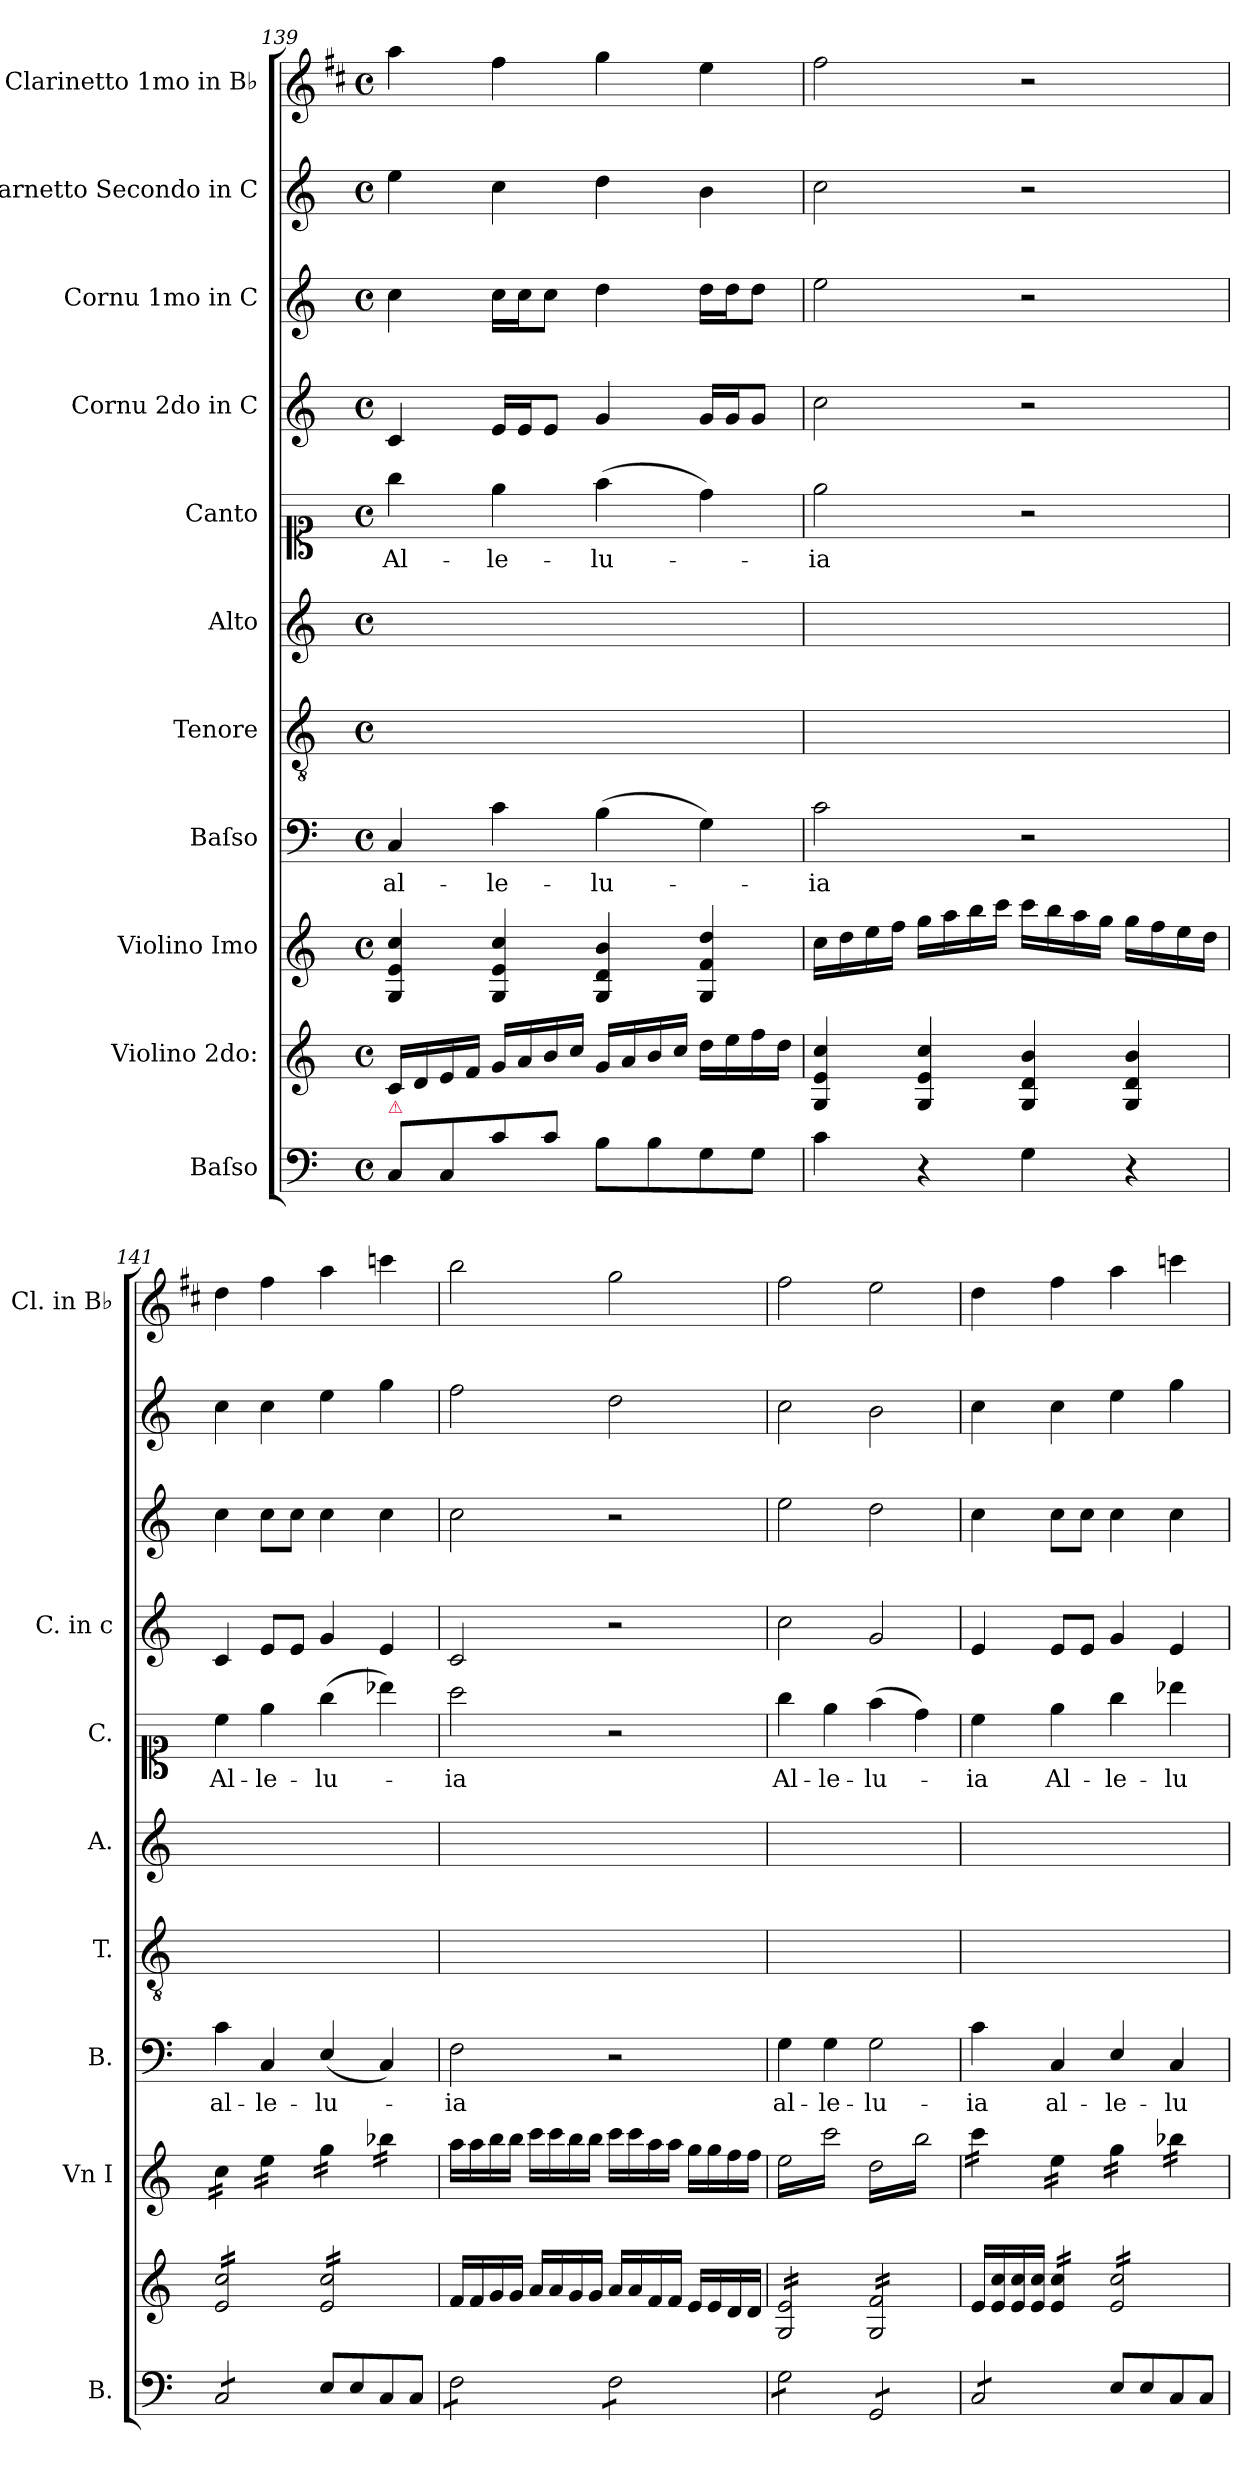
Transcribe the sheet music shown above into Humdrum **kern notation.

**kern	**kern	**kern	**kern	**text	**kern	**kern	**kern	**text	**kern	**kern	**kern	**kern
*part11	*part10	*part9	*part8	*part8	*part7	*part6	*part5	*part5	*part4	*part3	*part2	*part1
*staff11	*staff10	*staff9	*staff8	*staff8	*staff7	*staff6	*staff5	*staff5	*staff4	*staff3	*staff2	*staff1
*I"Baſso	*I"Violino 2do:	*I"Violino Imo	*I"Baſso	*	*I"Tenore	*I"Alto	*I"Canto	*	*I"Cornu 2do in C	*I"Cornu 1mo in C	*I"Clarnetto Secondo in C	*I"Clarinetto 1mo in B♭
*I'B.	*	*I'Vn I	*I'B.	*	*I'T.	*I'A.	*I'C.	*	*I'C. in c	*	*	*I'Cl. in B♭
*clefF4	*clefG2	*clefG2	*clefF4	*	*clefGv2	*clefG2	*clefC1	*	*clefG2	*clefG2	*clefG2	*clefG2
*	*	*	*	*	*	*	*	*	*	*	*	*ITrd1c2
*k[]	*k[]	*k[]	*k[]	*	*k[]	*k[]	*k[]	*	*k[]	*k[]	*k[]	*k[]
*C:	*C:	*C:	*C:	*	*C:	*C:	*C:	*	*C:	*C:	*C:	*C:
*M4/4	*M4/4	*M4/4	*M4/4	*	*M4/4	*M4/4	*M4/4	*	*M4/4	*M4/4	*M4/4	*M4/4
*met(c)	*met(c)	*met(c)	*met(c)	*	*met(c)	*met(c)	*met(c)	*	*met(c)	*met(c)	*met(c)	*met(c)
=139	=139	=139	=139	=139	=139	=139	=139	=139	=139	=139	=139	=139
!LO:TX:a:color=crimson:t=⚠	!	!	!	!	!	!	!	!	!	!	!	!
8C/L	16c/LL	4G/ 4e/ 4cc/	4C/	al-	1ryy	1ryy	4gg\	Al-	4c/	4cc\	4ee\	4gg\
.	16d/	.	.	.	.	.	.	.	.	.	.	.
8C/	16e/	.	.	.	.	.	.	.	.	.	.	.
.	16f/JJ	.	.	.	.	.	.	.	.	.	.	.
8c\	16g/LL	4G/ 4e/ 4cc/	4c\	-le-	.	.	4ee\	-le-	16e/LL	16cc\LL	4cc\	4ee\
.	16a/	.	.	.	.	.	.	.	16e/J	16cc\J	.	.
8c\J	16b/	.	.	.	.	.	.	.	8e/J	8cc\J	.	.
.	16cc/JJ	.	.	.	.	.	.	.	.	.	.	.
8B\L	16g/LL	4G/ 4d/ 4b/	(4B\	-lu-	.	.	(4ff\	-lu-	4g/	4dd\	4dd\	4ff\
.	16a/	.	.	.	.	.	.	.	.	.	.	.
8B\	16b/	.	.	.	.	.	.	.	.	.	.	.
.	16cc/JJ	.	.	.	.	.	.	.	.	.	.	.
8G\	16dd\LL	4G/ 4f/ 4dd/	4G\)	.	.	.	4dd\)	.	16g/LL	16dd\LL	4b\	4dd\
.	16ee\	.	.	.	.	.	.	.	16g/J	16dd\J	.	.
8G\J	16ff\	.	.	.	.	.	.	.	8g/J	8dd\J	.	.
.	16dd\JJ	.	.	.	.	.	.	.	.	.	.	.
=140	=140	=140	=140	=140	=140	=140	=140	=140	=140	=140	=140	=140
4c\	4G/ 4e/ 4cc/	16cc\LL	2c\	-ia	1ryy	1ryy	2ee\	-ia	2cc\	2ee\	2cc\	2ee\
.	.	16dd\	.	.	.	.	.	.	.	.	.	.
.	.	16ee\	.	.	.	.	.	.	.	.	.	.
.	.	16ff\JJ	.	.	.	.	.	.	.	.	.	.
4r	4G/ 4e/ 4cc/	16gg\LL	.	.	.	.	.	.	.	.	.	.
.	.	16aa\	.	.	.	.	.	.	.	.	.	.
.	.	16bb\	.	.	.	.	.	.	.	.	.	.
.	.	16ccc\JJ	.	.	.	.	.	.	.	.	.	.
4G\	4G/ 4d/ 4b/	16ccc\LL	2r	.	.	.	2r	.	2r	2r	2r	2r
.	.	16bb\	.	.	.	.	.	.	.	.	.	.
.	.	16aa\	.	.	.	.	.	.	.	.	.	.
.	.	16gg\JJ	.	.	.	.	.	.	.	.	.	.
4r	4G/ 4d/ 4b/	16gg\LL	.	.	.	.	.	.	.	.	.	.
.	.	16ff\	.	.	.	.	.	.	.	.	.	.
.	.	16ee\	.	.	.	.	.	.	.	.	.	.
.	.	16dd\JJ	.	.	.	.	.	.	.	.	.	.
=141	=141	=141	=141	=141	=141	=141	=141	=141	=141	=141	=141	=141
*tremolo	*	*	*	*	*	*	*	*	*	*	*	*
*	*tremolo	*	*	*	*	*	*	*	*	*	*	*
*	*	*tremolo	*	*	*	*	*	*	*	*	*	*
8C/L	16e/ 16cc/LL	16cc\LL	4c\	al-	1ryy	1ryy	4cc\	Al-	4c/	4cc\	4cc\	4cc\
.	16e/ 16cc/	16cc\	.	.	.	.	.	.	.	.	.	.
8C/	16e/ 16cc/	16cc\	.	.	.	.	.	.	.	.	.	.
.	16e/ 16cc/	16cc\JJ	.	.	.	.	.	.	.	.	.	.
8C/	16e/ 16cc/	16ee\LL	4C/	-le-	.	.	4ee\	-le-	8e/L	8cc\L	4cc\	4ee\
.	16e/ 16cc/	16ee\	.	.	.	.	.	.	.	.	.	.
8C/J	16e/ 16cc/	16ee\	.	.	.	.	.	.	8e/J	8cc\J	.	.
*Xtremolo	*	*	*	*	*	*	*	*	*	*	*	*
.	16e/ 16cc/JJ	16ee\JJ	.	.	.	.	.	.	.	.	.	.
8E/L	16e/ 16cc/LL	16gg\LL	(4E/	-lu-	.	.	(4gg\	-lu-	4g/	4cc\	4ee\	4gg\
.	16e/ 16cc/	16gg\	.	.	.	.	.	.	.	.	.	.
8E/	16e/ 16cc/	16gg\	.	.	.	.	.	.	.	.	.	.
.	16e/ 16cc/	16gg\JJ	.	.	.	.	.	.	.	.	.	.
8C/	16e/ 16cc/	16bb-X\LL	4C/)	.	.	.	4bb-X\)	.	4e/	4cc\	4gg\	4bb-X\
.	16e/ 16cc/	16bb-X\	.	.	.	.	.	.	.	.	.	.
8C/J	16e/ 16cc/	16bb-X\	.	.	.	.	.	.	.	.	.	.
.	16e/ 16cc/JJ	16bb-X\JJ	.	.	.	.	.	.	.	.	.	.
*	*	*Xtremolo	*	*	*	*	*	*	*	*	*	*
*	*Xtremolo	*	*	*	*	*	*	*	*	*	*	*
=142	=142	=142	=142	=142	=142	=142	=142	=142	=142	=142	=142	=142
*tremolo	*	*	*	*	*	*	*	*	*	*	*	*
8F\L	16f/LL	16aa\LL	2F\	-ia	1ryy	1ryy	2aa\	-ia	2c/	2cc\	2ff\	2aa\
.	16f/	16aa\	.	.	.	.	.	.	.	.	.	.
8F\	16g/	16bb\	.	.	.	.	.	.	.	.	.	.
.	16g/JJ	16bb\JJ	.	.	.	.	.	.	.	.	.	.
8F\	16a/LL	16ccc\LL	.	.	.	.	.	.	.	.	.	.
.	16a/	16ccc\	.	.	.	.	.	.	.	.	.	.
8F\J	16g/	16bb\	.	.	.	.	.	.	.	.	.	.
.	16g/JJ	16bb\JJ	.	.	.	.	.	.	.	.	.	.
8F\L	16a/LL	16ccc\LL	2r	.	.	.	2r	.	2r	2r	2dd\	2ff\
.	16a/	16ccc\	.	.	.	.	.	.	.	.	.	.
8F\	16f/	16aa\	.	.	.	.	.	.	.	.	.	.
.	16f/JJ	16aa\JJ	.	.	.	.	.	.	.	.	.	.
8F\	16e/LL	16gg\LL	.	.	.	.	.	.	.	.	.	.
.	16e/	16gg\	.	.	.	.	.	.	.	.	.	.
8F\J	16d/	16ff\	.	.	.	.	.	.	.	.	.	.
.	16d/JJ	16ff\JJ	.	.	.	.	.	.	.	.	.	.
=143	=143	=143	=143	=143	=143	=143	=143	=143	=143	=143	=143	=143
*	*tremolo	*	*	*	*	*	*	*	*	*	*	*
*	*	*tremolo	*	*	*	*	*	*	*	*	*	*
8G\L	16G/ 16e/LL	16ee\LL	4G\	al-	1ryy	1ryy	4gg\	Al-	2cc\	2ee\	2cc\	2ee\
.	16G/ 16e/	16ccc\	.	.	.	.	.	.	.	.	.	.
8G\	16G/ 16e/	16ee\	.	.	.	.	.	.	.	.	.	.
.	16G/ 16e/	16ccc\	.	.	.	.	.	.	.	.	.	.
8G\	16G/ 16e/	16ee\	4G\	-le-	.	.	4ee\	-le-	.	.	.	.
.	16G/ 16e/	16ccc\	.	.	.	.	.	.	.	.	.	.
8G\J	16G/ 16e/	16ee\	.	.	.	.	.	.	.	.	.	.
.	16G/ 16e/JJ	16ccc\JJ	.	.	.	.	.	.	.	.	.	.
8GG/L	16G/ 16f/LL	16dd\LL	2G\	-lu-	.	.	(4ff\	-lu-	2g/	2dd\	2b\	2dd\
.	16G/ 16f/	16bb\	.	.	.	.	.	.	.	.	.	.
8GG/	16G/ 16f/	16dd\	.	.	.	.	.	.	.	.	.	.
.	16G/ 16f/	16bb\	.	.	.	.	.	.	.	.	.	.
8GG/	16G/ 16f/	16dd\	.	.	.	.	4dd\)	.	.	.	.	.
.	16G/ 16f/	16bb\	.	.	.	.	.	.	.	.	.	.
8GG/J	16G/ 16f/	16dd\	.	.	.	.	.	.	.	.	.	.
.	16G/ 16f/JJ	16bb\JJ	.	.	.	.	.	.	.	.	.	.
*	*Xtremolo	*	*	*	*	*	*	*	*	*	*	*
=144	=144	=144	=144	=144	=144	=144	=144	=144	=144	=144	=144	=144
8C/L	16e/LL	16ccc\LL	4c\	-ia	1ryy	1ryy	4cc\	-ia	4e/	4cc\	4cc\	4cc\
.	16e/ 16cc/	16ccc\	.	.	.	.	.	.	.	.	.	.
8C/	16e/ 16cc/	16ccc\	.	.	.	.	.	.	.	.	.	.
.	16e/ 16cc/JJ	16ccc\JJ	.	.	.	.	.	.	.	.	.	.
*	*tremolo	*	*	*	*	*	*	*	*	*	*	*
8C/	16e/ 16cc/LL	16ee\LL	4C/	al-	.	.	4ee\	Al-	8e/L	8cc\L	4cc\	4ee\
.	16e/ 16cc/	16ee\	.	.	.	.	.	.	.	.	.	.
8C/J	16e/ 16cc/	16ee\	.	.	.	.	.	.	8e/J	8cc\J	.	.
*Xtremolo	*	*	*	*	*	*	*	*	*	*	*	*
.	16e/ 16cc/JJ	16ee\JJ	.	.	.	.	.	.	.	.	.	.
8E/L	16e/ 16cc/LL	16gg\LL	4E/	-le-	.	.	4gg\	-le-	4g/	4cc\	4ee\	4gg\
.	16e/ 16cc/	16gg\	.	.	.	.	.	.	.	.	.	.
8E/	16e/ 16cc/	16gg\	.	.	.	.	.	.	.	.	.	.
.	16e/ 16cc/	16gg\JJ	.	.	.	.	.	.	.	.	.	.
8C/	16e/ 16cc/	16bb-X\LL	4C/	-lu-	.	.	4bb-X\	-lu-	4e/	4cc\	4gg\	4bb-X\
.	16e/ 16cc/	16bb-X\	.	.	.	.	.	.	.	.	.	.
8C/J	16e/ 16cc/	16bb-X\	.	.	.	.	.	.	.	.	.	.
.	16e/ 16cc/JJ	16bb-X\JJ	.	.	.	.	.	.	.	.	.	.
*	*	*Xtremolo	*	*	*	*	*	*	*	*	*	*
*	*Xtremolo	*	*	*	*	*	*	*	*	*	*	*
=	=	=	=	=	=	=	=	=	=	=	=	=
*-	*-	*-	*-	*-	*-	*-	*-	*-	*-	*-	*-	*-
